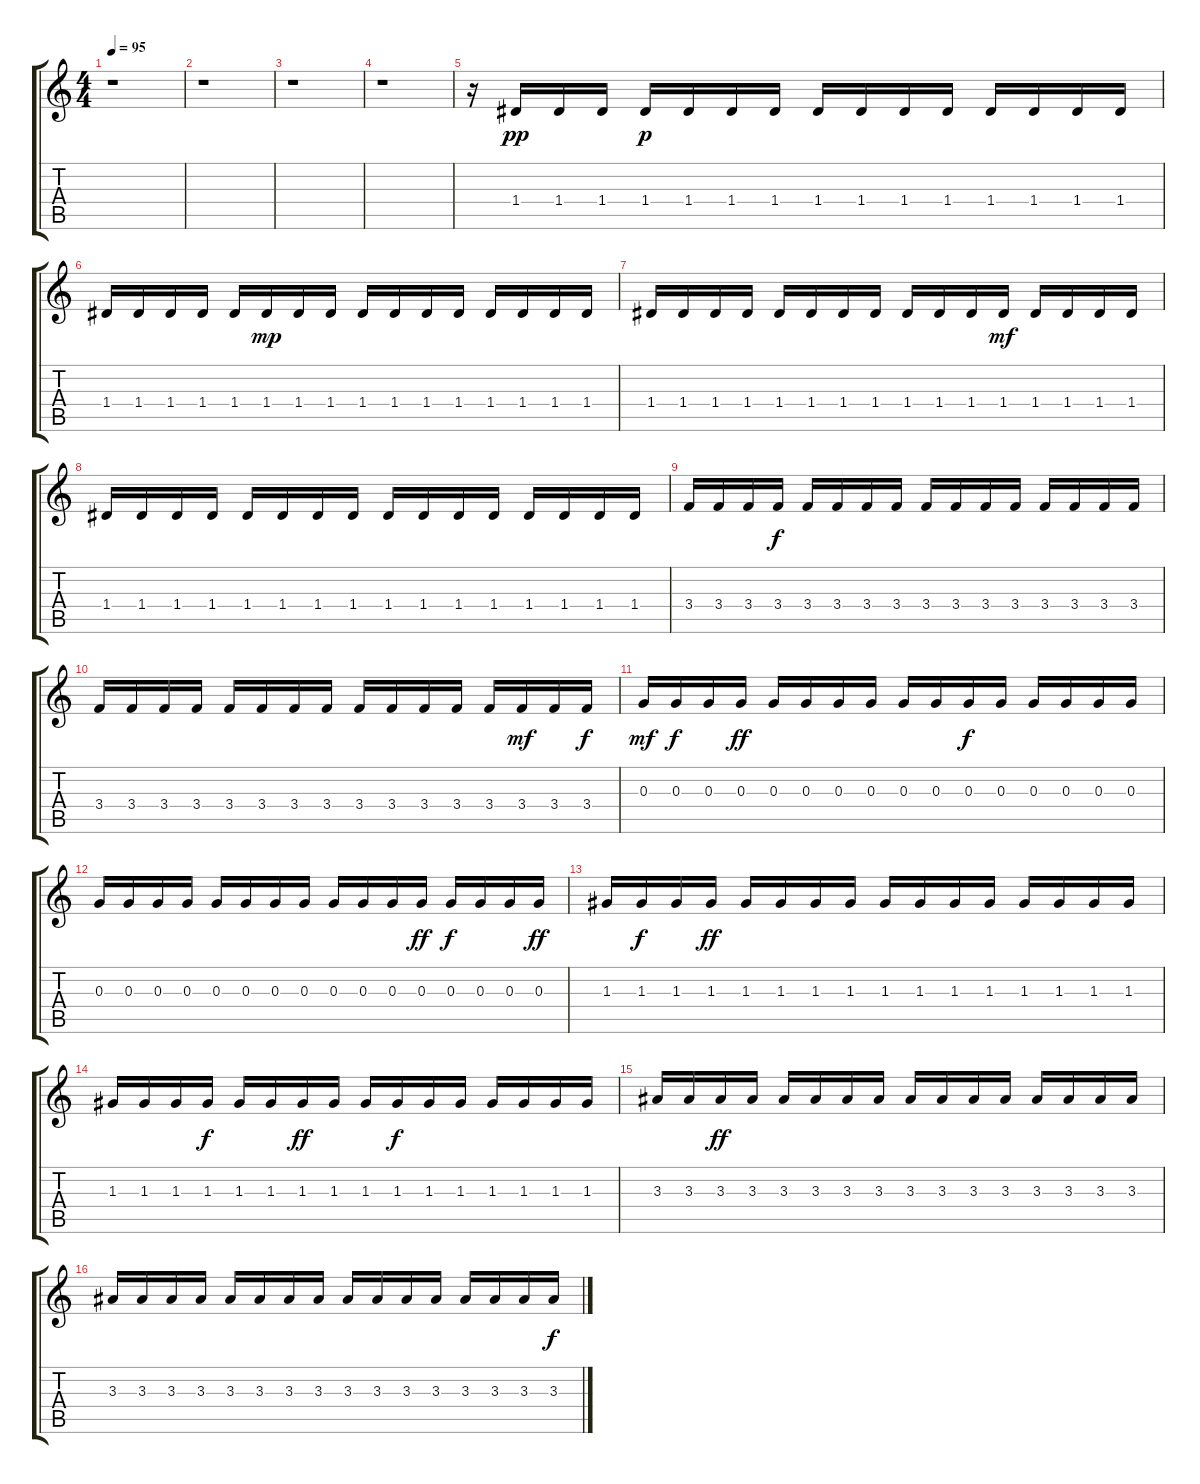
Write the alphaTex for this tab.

\track "" {instrument distortionguitar}
\staff {score tabs}
\tuning (E4 B3 G3 D3 A2 E2) {hide}
\ts (4 4)
\tempo 95
\clef g2
\ks c
r.1{dy pp} |
r.1 |
r.1 |
r.1 |
r.16 1.4.16 1.4.16 1.4.16 1.4.16{dy p} 1.4.16 1.4.16 1.4.16 1.4.16 1.4.16 1.4.16 1.4.16 1.4.16 1.4.16 1.4.16 1.4.16 |
1.4.16 1.4.16 1.4.16 1.4.16 1.4.16 1.4.16{dy mp} 1.4.16 1.4.16 1.4.16 1.4.16 1.4.16 1.4.16 1.4.16 1.4.16 1.4.16 1.4.16 |
1.4.16 1.4.16 1.4.16 1.4.16 1.4.16 1.4.16 1.4.16 1.4.16 1.4.16 1.4.16 1.4.16 1.4.16{dy mf} 1.4.16 1.4.16 1.4.16 1.4.16 |
1.4.16 1.4.16 1.4.16 1.4.16 1.4.16 1.4.16 1.4.16 1.4.16 1.4.16 1.4.16 1.4.16 1.4.16 1.4.16 1.4.16 1.4.16 1.4.16 |
3.4.16 3.4.16 3.4.16 3.4.16{dy f} 3.4.16 3.4.16 3.4.16 3.4.16 3.4.16 3.4.16 3.4.16 3.4.16 3.4.16 3.4.16 3.4.16 3.4.16 |
3.4.16 3.4.16 3.4.16 3.4.16 3.4.16 3.4.16 3.4.16 3.4.16 3.4.16 3.4.16 3.4.16 3.4.16 3.4.16 3.4.16{dy mf} 3.4.16 3.4.16{dy f} |
0.3.16{dy mf} 0.3.16{dy f} 0.3.16 0.3.16{dy ff} 0.3.16 0.3.16 0.3.16 0.3.16 0.3.16 0.3.16 0.3.16{dy f} 0.3.16 0.3.16 0.3.16 0.3.16 0.3.16 |
0.3.16 0.3.16 0.3.16 0.3.16 0.3.16 0.3.16 0.3.16 0.3.16 0.3.16 0.3.16 0.3.16 0.3.16{dy ff} 0.3.16{dy f} 0.3.16 0.3.16 0.3.16{dy ff} |
1.3.16 1.3.16{dy f} 1.3.16 1.3.16{dy ff} 1.3.16 1.3.16 1.3.16 1.3.16 1.3.16 1.3.16 1.3.16 1.3.16 1.3.16 1.3.16 1.3.16 1.3.16 |
1.3.16 1.3.16 1.3.16 1.3.16{dy f} 1.3.16 1.3.16 1.3.16{dy ff} 1.3.16 1.3.16 1.3.16{dy f} 1.3.16 1.3.16 1.3.16 1.3.16 1.3.16 1.3.16 |
3.3.16 3.3.16 3.3.16{dy ff} 3.3.16 3.3.16 3.3.16 3.3.16 3.3.16 3.3.16 3.3.16 3.3.16 3.3.16 3.3.16 3.3.16 3.3.16 3.3.16 |
3.3.16 3.3.16 3.3.16 3.3.16 3.3.16 3.3.16 3.3.16 3.3.16 3.3.16 3.3.16 3.3.16 3.3.16 3.3.16 3.3.16 3.3.16 3.3.16{dy f}
